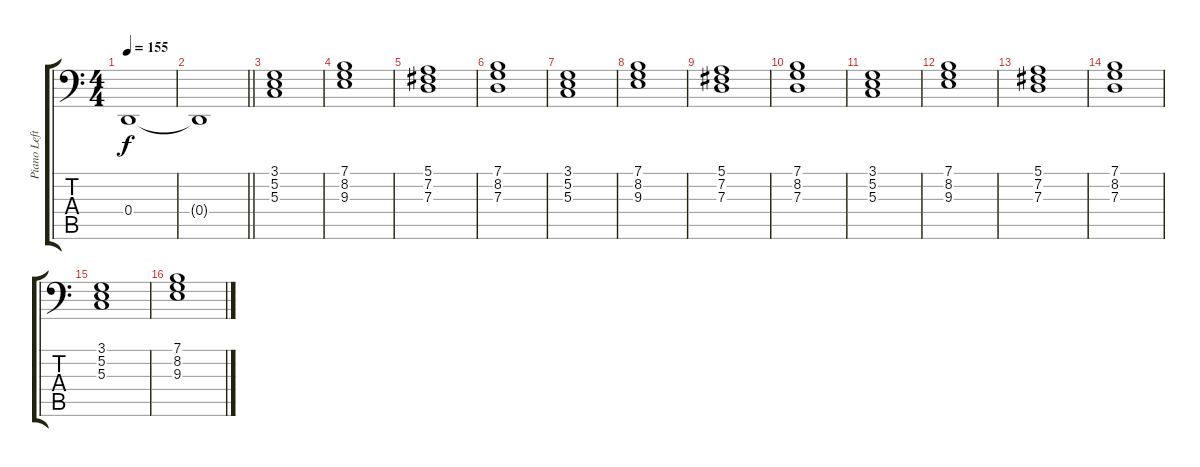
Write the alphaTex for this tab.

\track ("Piano Left" "Piano Left") {instrument acousticgrandpiano}
\staff {score tabs}
\tuning (E3 B2 G2 D2 A1 E1) {hide}
\ts (4 4)
\tempo 155
\clef f4
\ks c
0.4.1{dy f} |
\barLineRight lightlight
0.4{t}.1 |
(3.1 5.2 5.3).1 |
(7.1 8.2 9.3).1 |
(5.1 7.2 7.3).1 |
(7.1 8.2 7.3).1 |
(3.1 5.2 5.3).1 |
(7.1 8.2 9.3).1 |
(5.1 7.2 7.3).1 |
(7.1 8.2 7.3).1 |
(3.1 5.2 5.3).1 |
(7.1 8.2 9.3).1 |
(5.1 7.2 7.3).1 |
(7.1 8.2 7.3).1 |
(3.1 5.2 5.3).1 |
(7.1 8.2 9.3).1
